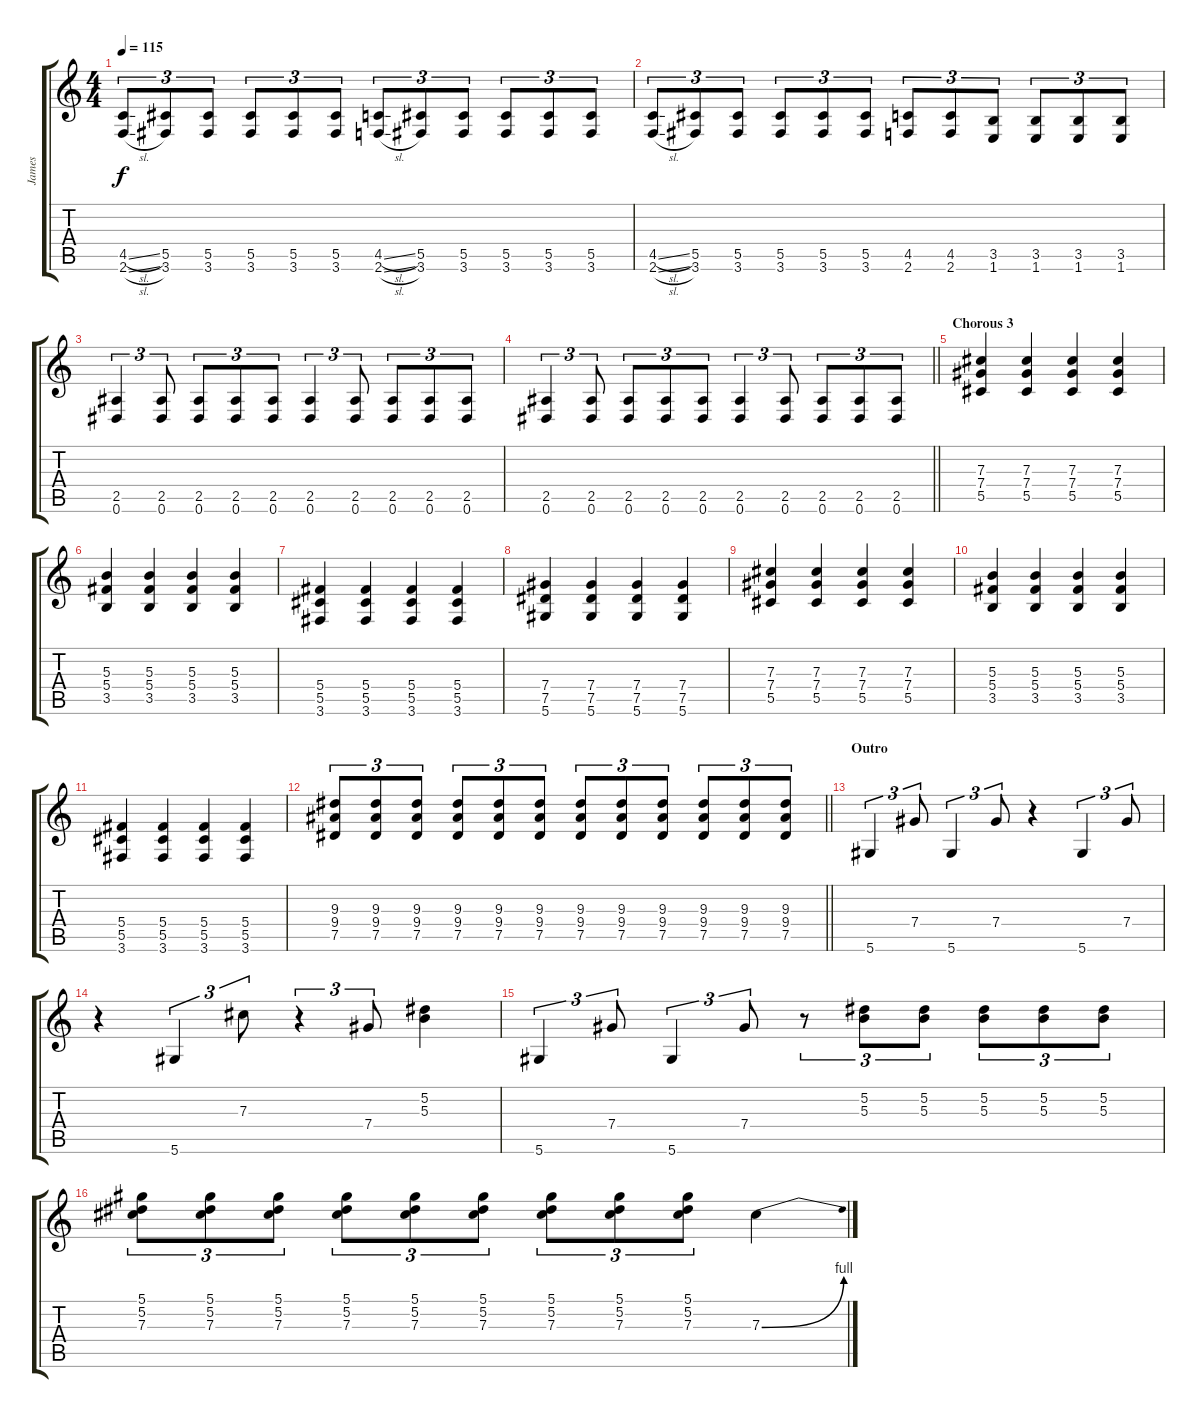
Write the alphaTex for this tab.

\track ("James" "James") {instrument distortionguitar}
\staff {score tabs}
\tuning (Eb4 Bb3 Gb3 Db3 Ab2 Eb2) {hide}
\ts (4 4)
\tempo 115
\clef g2
\ks c
(4.5{sl} 2.6{sl}).8{tu (3 2) dy f} (5.5 3.6).8{tu (3 2)} (5.5 3.6).8{tu (3 2)} (5.5 3.6).8{tu (3 2)} (5.5 3.6).8{tu (3 2)} (5.5 3.6).8{tu (3 2)} (4.5{sl} 2.6{sl}).8{tu (3 2)} (5.5 3.6).8{tu (3 2)} (5.5 3.6).8{tu (3 2)} (5.5 3.6).8{tu (3 2)} (5.5 3.6).8{tu (3 2)} (5.5 3.6).8{tu (3 2)} |
(4.5{sl} 2.6{sl}).8{tu (3 2)} (5.5 3.6).8{tu (3 2)} (5.5 3.6).8{tu (3 2)} (5.5 3.6).8{tu (3 2)} (5.5 3.6).8{tu (3 2)} (5.5 3.6).8{tu (3 2)} (4.5 2.6).8{tu (3 2)} (4.5 2.6).8{tu (3 2)} (3.5 1.6).8{tu (3 2)} (3.5 1.6).8{tu (3 2)} (3.5 1.6).8{tu (3 2)} (3.5 1.6).8{tu (3 2)} |
(2.5 0.6).4{tu (3 2)} (2.5 0.6).8{tu (3 2)} (2.5 0.6).8{tu (3 2)} (2.5 0.6).8{tu (3 2)} (2.5 0.6).8{tu (3 2)} (2.5 0.6).4{tu (3 2)} (2.5 0.6).8{tu (3 2)} (2.5 0.6).8{tu (3 2)} (2.5 0.6).8{tu (3 2)} (2.5 0.6).8{tu (3 2)} |
\barLineRight lightlight
(2.5 0.6).4{tu (3 2)} (2.5 0.6).8{tu (3 2)} (2.5 0.6).8{tu (3 2)} (2.5 0.6).8{tu (3 2)} (2.5 0.6).8{tu (3 2)} (2.5 0.6).4{tu (3 2)} (2.5 0.6).8{tu (3 2)} (2.5 0.6).8{tu (3 2)} (2.5 0.6).8{tu (3 2)} (2.5 0.6).8{tu (3 2)} |
\section ("" "Chorous 3")
(7.3 7.4 5.5).4 (7.3 7.4 5.5).4 (7.3 7.4 5.5).4 (7.3 7.4 5.5).4 |
(5.3 5.4 3.5).4 (5.3 5.4 3.5).4 (5.3 5.4 3.5).4 (5.3 5.4 3.5).4 |
(5.4 5.5 3.6).4 (5.4 5.5 3.6).4 (5.4 5.5 3.6).4 (5.4 5.5 3.6).4 |
(7.4 7.5 5.6).4 (7.4 7.5 5.6).4 (7.4 7.5 5.6).4 (7.4 7.5 5.6).4 |
(7.3 7.4 5.5).4 (7.3 7.4 5.5).4 (7.3 7.4 5.5).4 (7.3 7.4 5.5).4 |
(5.3 5.4 3.5).4 (5.3 5.4 3.5).4 (5.3 5.4 3.5).4 (5.3 5.4 3.5).4 |
(5.4 5.5 3.6).4 (5.4 5.5 3.6).4 (5.4 5.5 3.6).4 (5.4 5.5 3.6).4 |
\barLineRight lightlight
(9.3 9.4 7.5).8{tu (3 2)} (9.3 9.4 7.5).8{tu (3 2)} (9.3 9.4 7.5).8{tu (3 2)} (9.3 9.4 7.5).8{tu (3 2)} (9.3 9.4 7.5).8{tu (3 2)} (9.3 9.4 7.5).8{tu (3 2)} (9.3 9.4 7.5).8{tu (3 2)} (9.3 9.4 7.5).8{tu (3 2)} (9.3 9.4 7.5).8{tu (3 2)} (9.3 9.4 7.5).8{tu (3 2)} (9.3 9.4 7.5).8{tu (3 2)} (9.3 9.4 7.5).8{tu (3 2)} |
\section ("" "Outro")
5.6.4{tu (3 2)} 7.4.8{tu (3 2)} 5.6.4{tu (3 2)} 7.4.8{tu (3 2)} r.4 5.6.4{tu (3 2)} 7.4.8{tu (3 2)} |
r.4 5.6.4{tu (3 2)} 7.3.8{tu (3 2)} r.4{tu (3 2)} 7.4.8{tu (3 2)} (5.2 5.3).4 |
5.6.4{tu (3 2)} 7.4.8{tu (3 2)} 5.6.4{tu (3 2)} 7.4.8{tu (3 2)} r.8{tu (3 2)} (5.2 5.3).8{tu (3 2)} (5.2 5.3).8{tu (3 2)} (5.2 5.3).8{tu (3 2)} (5.2 5.3).8{tu (3 2)} (5.2 5.3).8{tu (3 2)} |
(5.1 5.2 7.3).8{tu (3 2)} (5.1 5.2 7.3).8{tu (3 2)} (5.1 5.2 7.3).8{tu (3 2)} (5.1 5.2 7.3).8{tu (3 2)} (5.1 5.2 7.3).8{tu (3 2)} (5.1 5.2 7.3).8{tu (3 2)} (5.1 5.2 7.3).8{tu (3 2)} (5.1 5.2 7.3).8{tu (3 2)} (5.1 5.2 7.3).8{tu (3 2)} 7.3{be (bend 0 0 60 4)}.4
